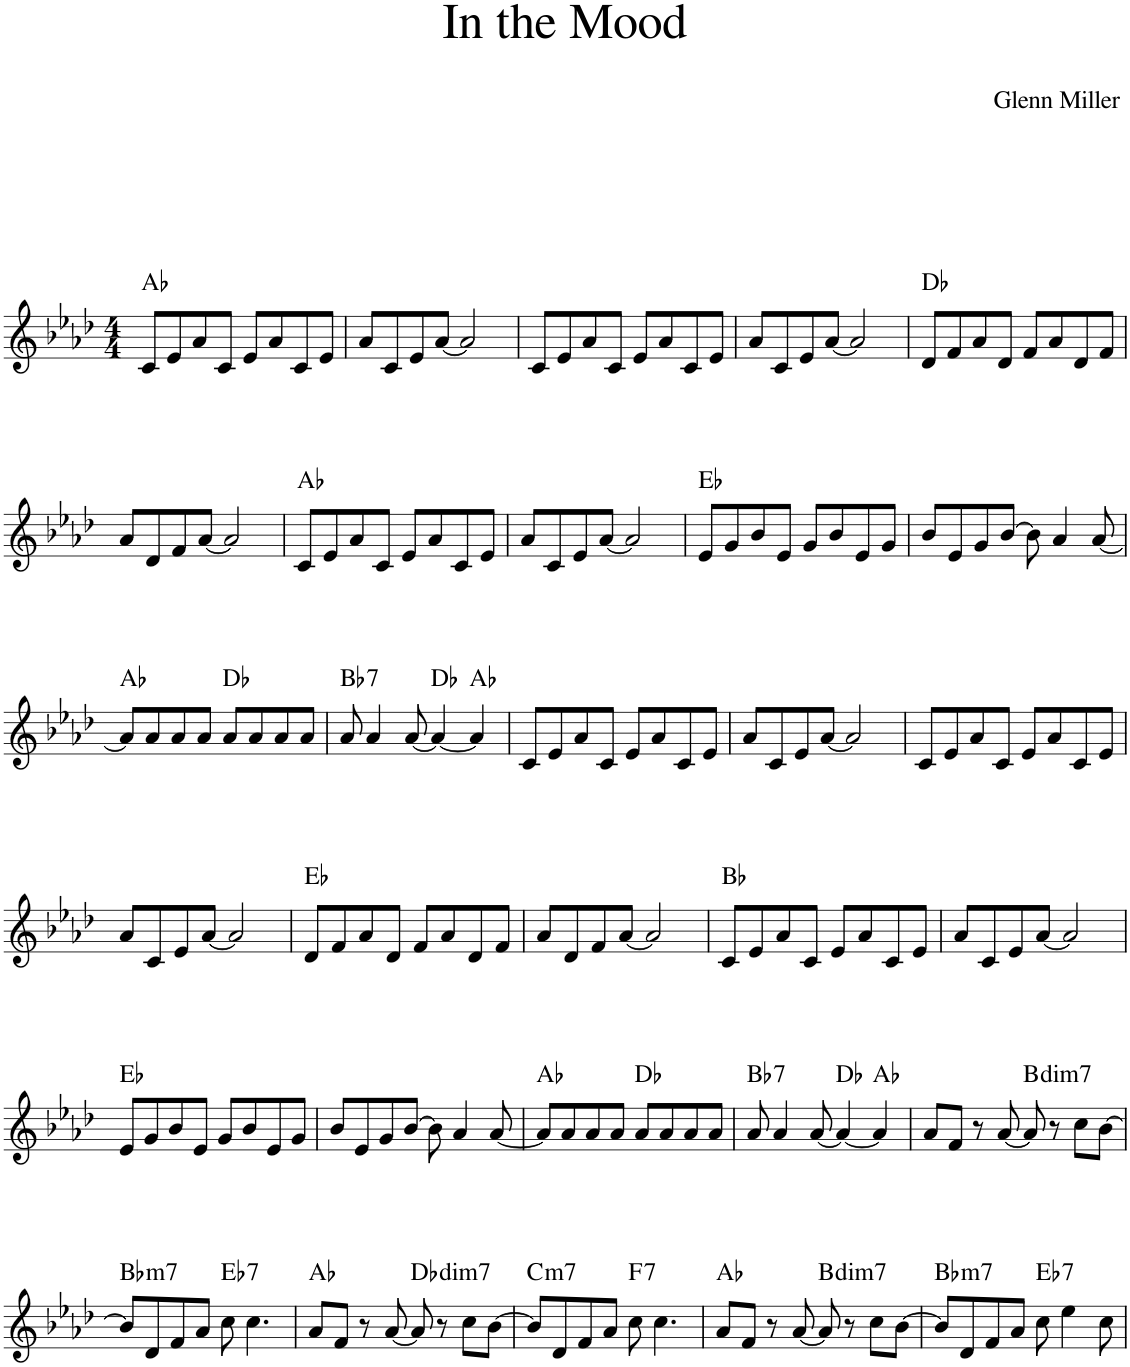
**kern	**harte
*part1	*part1
*staff1	*
*I"Piano	*
*I'Pno.	*
*clefG2	*
*k[b-e-a-d-]	*
*M4/4	*
=1	=1
8c/L	Ab:maj
8e-/	.
8a-/	.
8c/J	.
8e-/L	.
8a-/	.
8c/	.
8e-/J	.
=2	=2
8a-/L	.
8c/	.
8e-/	.
[8a-/J	.
2a-/]	.
=3	=3
8c/L	.
8e-/	.
8a-/	.
8c/J	.
8e-/L	.
8a-/	.
8c/	.
8e-/J	.
=4	=4
8a-/L	.
8c/	.
8e-/	.
[8a-/J	.
2a-/]	.
=5	=5
8d-/L	Db:maj
8f/	.
8a-/	.
8d-/J	.
8f/L	.
8a-/	.
8d-/	.
8f/J	.
!!LO:LB:g=z
=6	=6
8a-/L	.
8d-/	.
8f/	.
[8a-/J	.
2a-/]	.
=7	=7
8c/L	Ab:maj
8e-/	.
8a-/	.
8c/J	.
8e-/L	.
8a-/	.
8c/	.
8e-/J	.
=8	=8
8a-/L	.
8c/	.
8e-/	.
[8a-/J	.
2a-/]	.
=9	=9
8e-/L	Eb:maj
8g/	.
8b-/	.
8e-/J	.
8g/L	.
8b-/	.
8e-/	.
8g/J	.
=10	=10
8b-/L	.
8e-/	.
8g/	.
[8b-/J	.
8b-\]	.
4a-/	.
[8a-/	.
!!LO:LB:g=z
=11	=11
8a-/L]	Ab:maj
8a-/	.
8a-/	.
8a-/J	.
8a-/L	Db:maj
8a-/	.
8a-/	.
8a-/J	.
=12	=12
!	!LO:H:kt=7
8a-/	Bb:7
4a-/	.
[8a-/	.
4a-/_	Db:maj
4a-/]	Ab:maj
=13	=13
8c/L	.
8e-/	.
8a-/	.
8c/J	.
8e-/L	.
8a-/	.
8c/	.
8e-/J	.
=14	=14
8a-/L	.
8c/	.
8e-/	.
[8a-/J	.
2a-/]	.
=15	=15
8c/L	.
8e-/	.
8a-/	.
8c/J	.
8e-/L	.
8a-/	.
8c/	.
8e-/J	.
!!LO:LB:g=z
=16	=16
8a-/L	.
8c/	.
8e-/	.
[8a-/J	.
2a-/]	.
=17	=17
8d-/L	Eb:maj
8f/	.
8a-/	.
8d-/J	.
8f/L	.
8a-/	.
8d-/	.
8f/J	.
=18	=18
8a-/L	.
8d-/	.
8f/	.
[8a-/J	.
2a-/]	.
=19	=19
8c/L	Bb:maj
8e-/	.
8a-/	.
8c/J	.
8e-/L	.
8a-/	.
8c/	.
8e-/J	.
=20	=20
8a-/L	.
8c/	.
8e-/	.
[8a-/J	.
2a-/]	.
!!LO:LB:g=z
=21	=21
8e-/L	Eb:maj
8g/	.
8b-/	.
8e-/J	.
8g/L	.
8b-/	.
8e-/	.
8g/J	.
=22	=22
8b-/L	.
8e-/	.
8g/	.
[8b-/J	.
8b-\]	.
4a-/	.
[8a-/	.
=23	=23
8a-/L]	Ab:maj
8a-/	.
8a-/	.
8a-/J	.
8a-/L	Db:maj
8a-/	.
8a-/	.
8a-/J	.
=24	=24
!	!LO:H:kt=7
8a-/	Bb:7
4a-/	.
[8a-/	.
4a-/_	Db:maj
4a-/]	Ab:maj
=25	=25
8a-/L	.
8f/J	.
8r	.
[8a-/	.
!	!LO:H:kt=dim7
8a-/]	B:dim7
8r	.
8cc\L	.
[8b-\J	.
!!LO:LB:g=z
=26	=26
!	!LO:H:kt=m7
8b-/L]	Bb:min7
8d-/	.
8f/	.
8a-/J	.
!	!LO:H:kt=7
8cc\	Eb:7
4.cc\	.
=27	=27
8a-/L	Ab:maj
8f/J	.
8r	.
[8a-/	.
!	!LO:H:kt=dim7
8a-/]	Db:dim7
8r	.
8cc\L	.
[8b-\J	.
=28	=28
!	!LO:H:kt=m7
8b-/L]	C:min7
8d-/	.
8f/	.
8a-/J	.
!	!LO:H:kt=7
8cc\	F:7
4.cc\	.
=29	=29
8a-/L	Ab:maj
8f/J	.
8r	.
[8a-/	.
!	!LO:H:kt=dim7
8a-/]	B:dim7
8r	.
8cc\L	.
[8b-\J	.
=30	=30
!	!LO:H:kt=m7
8b-/L]	Bb:min7
8d-/	.
8f/	.
8a-/J	.
!	!LO:H:kt=7
8cc\	Eb:7
4ee-\	.
8cc\	.
=	=
*-	*-
